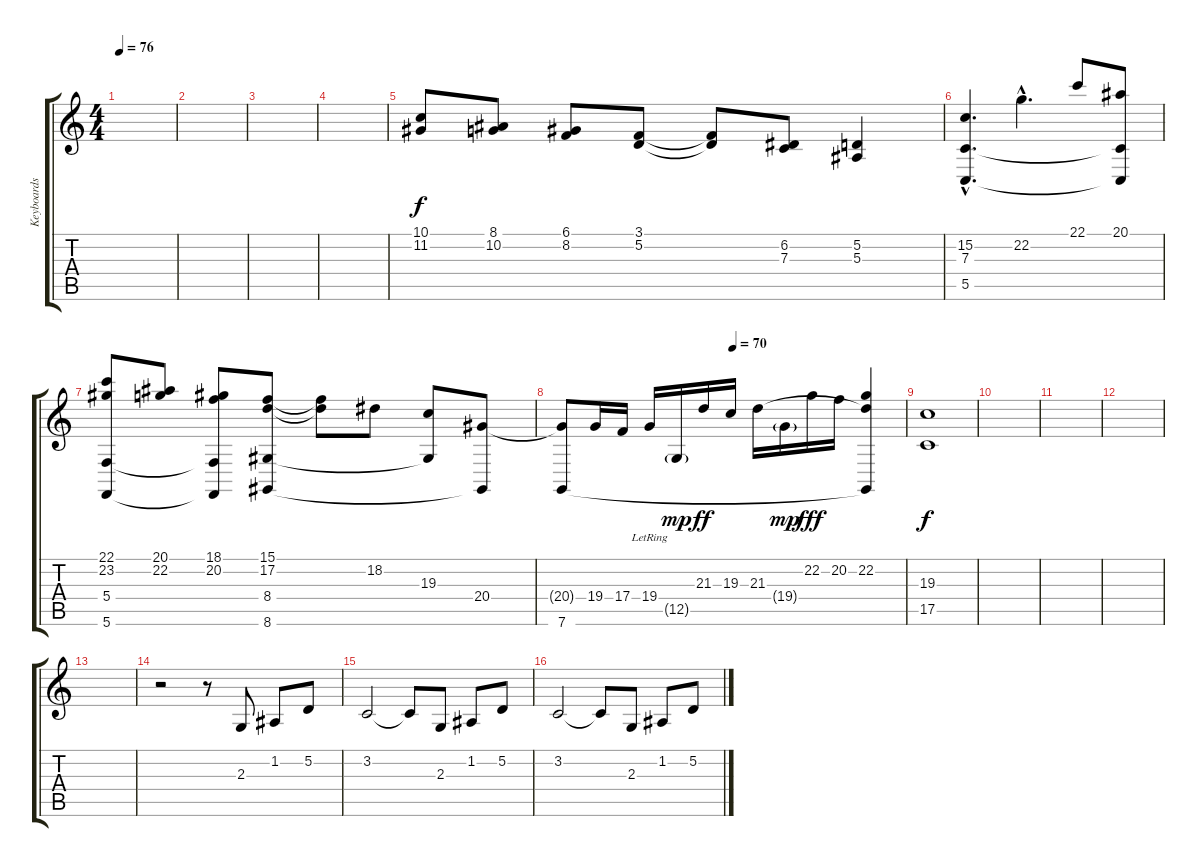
\track ("Keyboards" "Keyboards") {instrument tremolostrings}
\staff {score tabs}
\tuning (D4 A3 F3 C3 G2 C2) {hide}
\ts (4 4)
\tempo 76
\clef g2
\ks c
|
|
|
|
(10.1 11.2).8{volume 13 instrument tremolostrings} (8.1 10.2).8 (6.1 8.2).8 (3.1 5.2).8 (3.1{t} 5.2{t}).8 (6.2 7.3).8 (5.2 5.3).4 |
(15.2{hac} 7.3{hac} 5.5{hac}).4{d} 22.2{hac}.4{d} 22.1.8 (20.1 7.3{t} 5.5{t}).8 |
(22.1 23.2 5.4 5.6).8 (20.1 22.2).8 (18.1 20.2 5.4{t} 5.6{t}).8 (15.1 17.2 8.4 8.6).8 (15.1{t} 17.2{t}).8 18.2.8 (19.3 8.4{t}).8 (20.4 8.6{t}).8 |
\tempo (70 0.5)
(20.4{t} 7.6).8 19.4.16 17.4.16 19.4{lr}.16 12.5{g}.16{dy mp} 21.3.16{dy ff} 19.3.16 21.3.16 19.4{g}.16{dy mp} 22.2.16{dy fff} 20.2.16 (22.2 21.3{t} 7.6{t}).4 |
(19.3 17.5).1{dy f volume 1} |
|
|
|
|
r.2{volume 11} r.8 2.3.8 1.2.8 5.2.8 |
3.2.2 3.2{t}.8 2.3.8 1.2.8 5.2.8 |
3.2.2 3.2{t}.8 2.3.8 1.2.8 5.2.8
